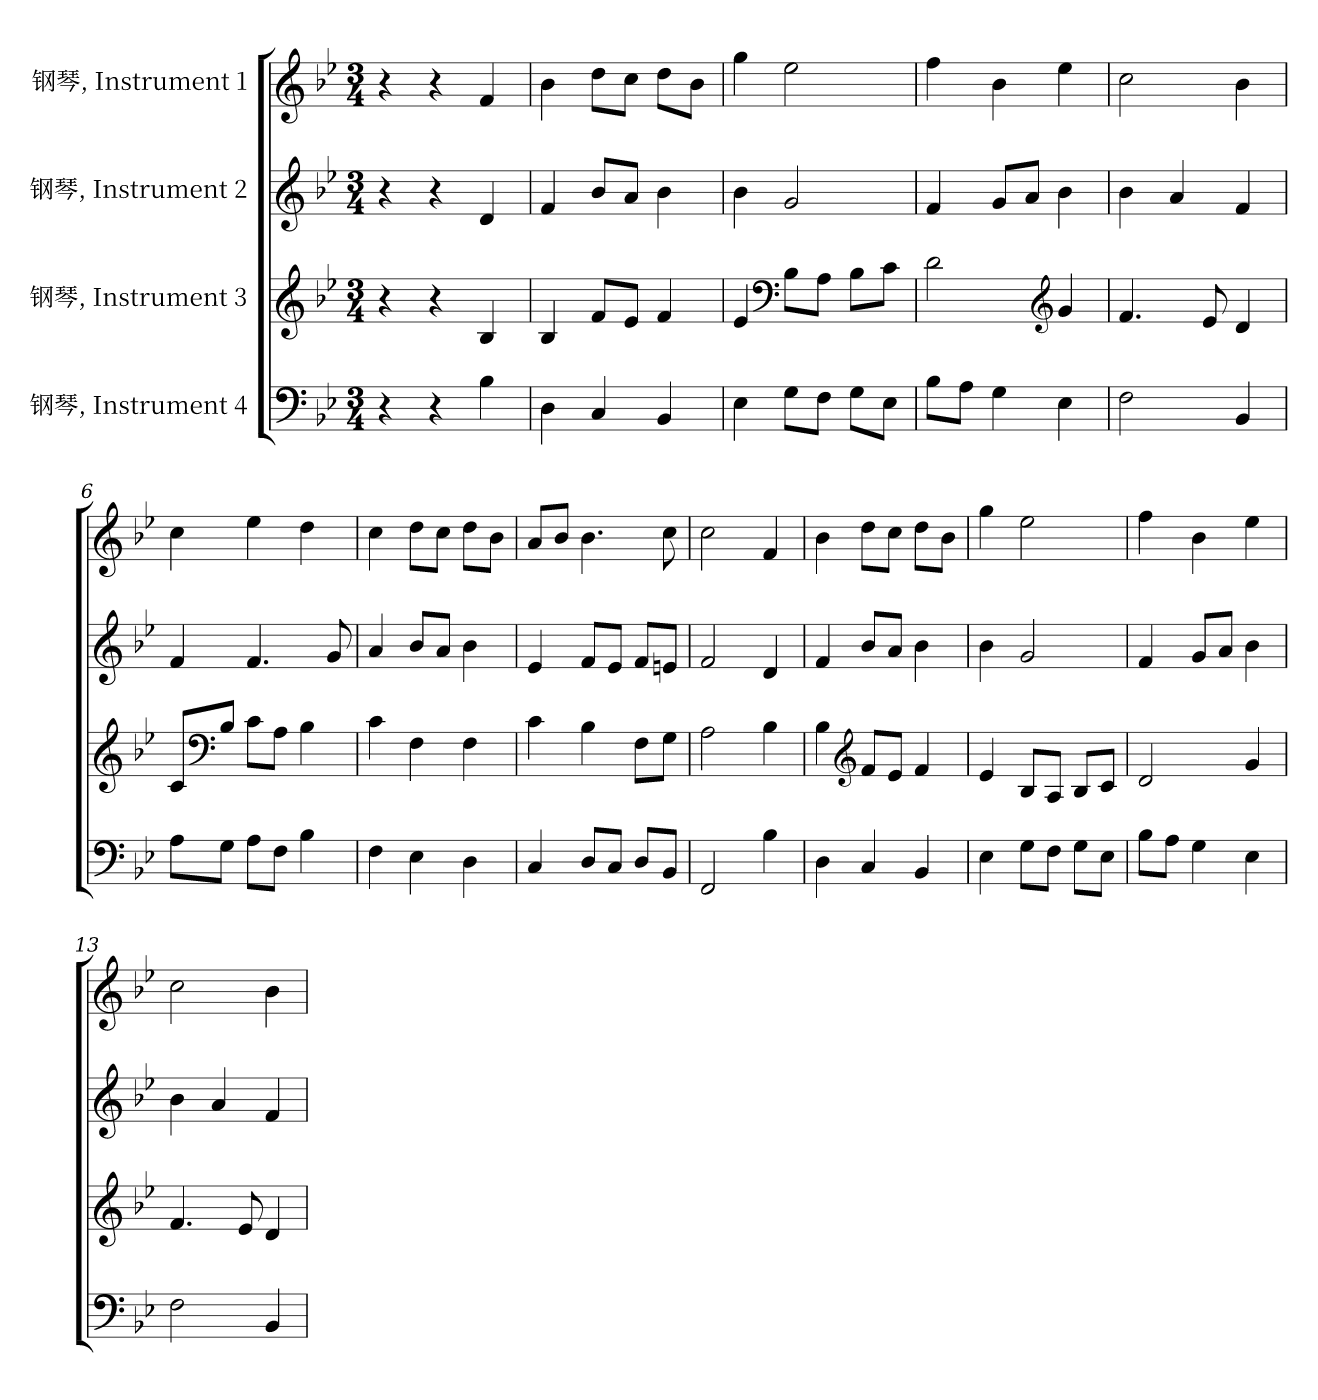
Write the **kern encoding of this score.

**kern	**kern	**kern	**kern
*part4	*part3	*part2	*part1
*staff4	*staff3	*staff2	*staff1
*I"钢琴, Instrument 4	*I"钢琴, Instrument 3	*I"钢琴, Instrument 2	*I"钢琴, Instrument 1
*clefF4	*clefG2	*clefG2	*clefG2
*k[b-e-]	*k[b-e-]	*k[b-e-]	*k[b-e-]
*M3/4	*M3/4	*M3/4	*M3/4
*MM96	*MM96	*MM96	*MM96
=1	=1	=1	=1
4r	4r	4r	4r
4r	4r	4r	4r
4B-\	4B-/	4d/	4f/
=2	=2	=2	=2
4D\	4B-/	4f/	4b-\
4C/	8f/L	8b-/L	8dd\L
.	8e-/J	8a/J	8cc\J
4BB-/	4f/	4b-\	8dd\L
.	.	.	8b-\J
=3	=3	=3	=3
4E-\	4e-/	4b-\	4gg\
*	*clefF4	*	*
8G\L	8B-\L	2g/	2ee-\
8F\J	8A\J	.	.
8G\L	8B-\L	.	.
8E-\J	8c\J	.	.
=4	=4	=4	=4
8B-\L	2d\	4f/	4ff\
8A\J	.	.	.
4G\	.	8g/L	4b-\
.	.	8a/J	.
*	*clefG2	*	*
4E-\	4g/	4b-\	4ee-\
=5	=5	=5	=5
2F\	4.f/	4b-\	2cc\
.	.	4a/	.
.	8e-/	.	.
4BB-/	4d/	4f/	4b-\
!!LO:LB:g=z
=6	=6	=6	=6
8A\L	8c/L	4f/	4cc\
*	*clefF4	*	*
8G\J	8B-/J	.	.
8A\L	8c\L	4.f/	4ee-\
8F\J	8A\J	.	.
4B-\	4B-\	.	4dd\
.	.	8g/	.
=7	=7	=7	=7
4F\	4c\	4a/	4cc\
4E-\	4F\	8b-/L	8dd\L
.	.	8a/J	8cc\J
4D\	4F\	4b-\	8dd\L
.	.	.	8b-\J
=8	=8	=8	=8
4C/	4c\	4e-/	8a/L
.	.	.	8b-/J
8D/L	4B-\	8f/L	4.b-\
8C/J	.	8e-/J	.
8D/L	8F\L	8f/L	.
8BB-/J	8G\J	8en/J	8cc\
=9	=9	=9	=9
2FF/	2A\	2f/	2cc\
4B-\	4B-\	4d/	4f/
=10	=10	=10	=10
4D\	4B-\	4f/	4b-\
*	*clefG2	*	*
4C/	8f/L	8b-/L	8dd\L
.	8e-/J	8a/J	8cc\J
4BB-/	4f/	4b-\	8dd\L
.	.	.	8b-\J
=11	=11	=11	=11
4E-\	4e-/	4b-\	4gg\
8G\L	8B-/L	2g/	2ee-\
8F\J	8A/J	.	.
8G\L	8B-/L	.	.
8E-\J	8c/J	.	.
!!LO:LB:g=z
=12	=12	=12	=12
8B-\L	2d/	4f/	4ff\
8A\J	.	.	.
4G\	.	8g/L	4b-\
.	.	8a/J	.
4E-\	4g/	4b-\	4ee-\
=13	=13	=13	=13
2F\	4.f/	4b-\	2cc\
.	.	4a/	.
.	8e-/	.	.
4BB-/	4d/	4f/	4b-\
=	=	=	=
*-	*-	*-	*-
